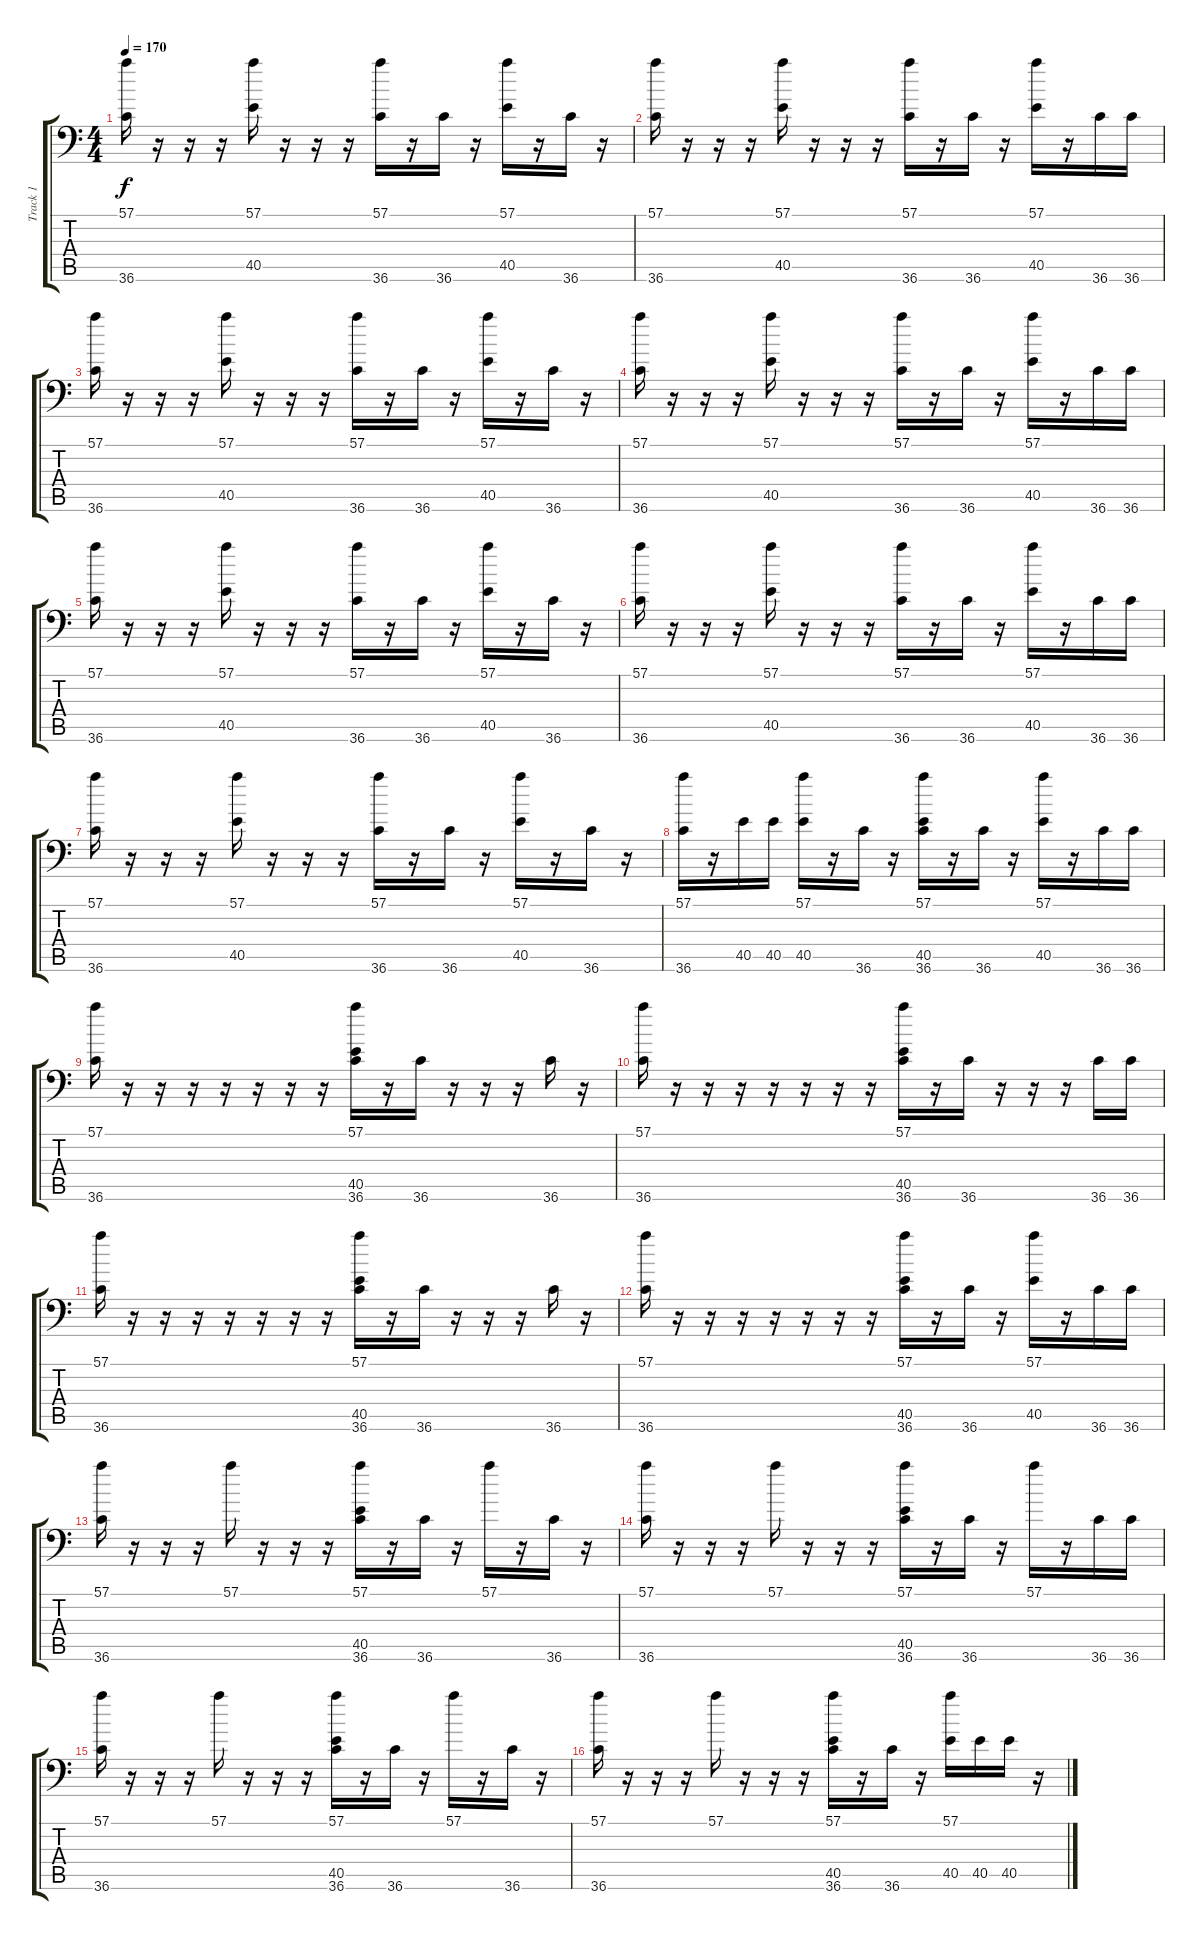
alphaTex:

\track ("Track 1" "Track 1") {instrument acousticgrandpiano}
\staff {score tabs}
\tuning (C-1 C-1 C-1 C-1 C-1 C-1) {hide}
\ts (4 4)
\tempo 170
\clef f4
\ks c
(57.1 36.6).16{dy f} r.16 r.16 r.16 (57.1 40.5).16 r.16 r.16 r.16 (57.1 36.6).16 r.16 36.6.16 r.16 (57.1 40.5).16 r.16 36.6.16 r.16 |
(57.1 36.6).16 r.16 r.16 r.16 (57.1 40.5).16 r.16 r.16 r.16 (57.1 36.6).16 r.16 36.6.16 r.16 (57.1 40.5).16 r.16 36.6.16 36.6.16 |
(57.1 36.6).16 r.16 r.16 r.16 (57.1 40.5).16 r.16 r.16 r.16 (57.1 36.6).16 r.16 36.6.16 r.16 (57.1 40.5).16 r.16 36.6.16 r.16 |
(57.1 36.6).16 r.16 r.16 r.16 (57.1 40.5).16 r.16 r.16 r.16 (57.1 36.6).16 r.16 36.6.16 r.16 (57.1 40.5).16 r.16 36.6.16 36.6.16 |
(57.1 36.6).16 r.16 r.16 r.16 (57.1 40.5).16 r.16 r.16 r.16 (57.1 36.6).16 r.16 36.6.16 r.16 (57.1 40.5).16 r.16 36.6.16 r.16 |
(57.1 36.6).16 r.16 r.16 r.16 (57.1 40.5).16 r.16 r.16 r.16 (57.1 36.6).16 r.16 36.6.16 r.16 (57.1 40.5).16 r.16 36.6.16 36.6.16 |
(57.1 36.6).16 r.16 r.16 r.16 (57.1 40.5).16 r.16 r.16 r.16 (57.1 36.6).16 r.16 36.6.16 r.16 (57.1 40.5).16 r.16 36.6.16 r.16 |
(57.1 36.6).16 r.16 40.5.16 40.5.16 (57.1 40.5).16 r.16 36.6.16 r.16 (57.1 40.5 36.6).16 r.16 36.6.16 r.16 (57.1 40.5).16 r.16 36.6.16 36.6.16 |
(57.1 36.6).16 r.16 r.16 r.16 r.16 r.16 r.16 r.16 (57.1 40.5 36.6).16 r.16 36.6.16 r.16 r.16 r.16 36.6.16 r.16 |
(57.1 36.6).16 r.16 r.16 r.16 r.16 r.16 r.16 r.16 (57.1 40.5 36.6).16 r.16 36.6.16 r.16 r.16 r.16 36.6.16 36.6.16 |
(57.1 36.6).16 r.16 r.16 r.16 r.16 r.16 r.16 r.16 (57.1 40.5 36.6).16 r.16 36.6.16 r.16 r.16 r.16 36.6.16 r.16 |
(57.1 36.6).16 r.16 r.16 r.16 r.16 r.16 r.16 r.16 (57.1 40.5 36.6).16 r.16 36.6.16 r.16 (57.1 40.5).16 r.16 36.6.16 36.6.16 |
(57.1 36.6).16 r.16 r.16 r.16 57.1.16 r.16 r.16 r.16 (57.1 40.5 36.6).16 r.16 36.6.16 r.16 57.1.16 r.16 36.6.16 r.16 |
(57.1 36.6).16 r.16 r.16 r.16 57.1.16 r.16 r.16 r.16 (57.1 40.5 36.6).16 r.16 36.6.16 r.16 57.1.16 r.16 36.6.16 36.6.16 |
(57.1 36.6).16 r.16 r.16 r.16 57.1.16 r.16 r.16 r.16 (57.1 40.5 36.6).16 r.16 36.6.16 r.16 57.1.16 r.16 36.6.16 r.16 |
(57.1 36.6).16 r.16 r.16 r.16 57.1.16 r.16 r.16 r.16 (57.1 40.5 36.6).16 r.16 36.6.16 r.16 (57.1 40.5).16 40.5.16 40.5.16 r.16
